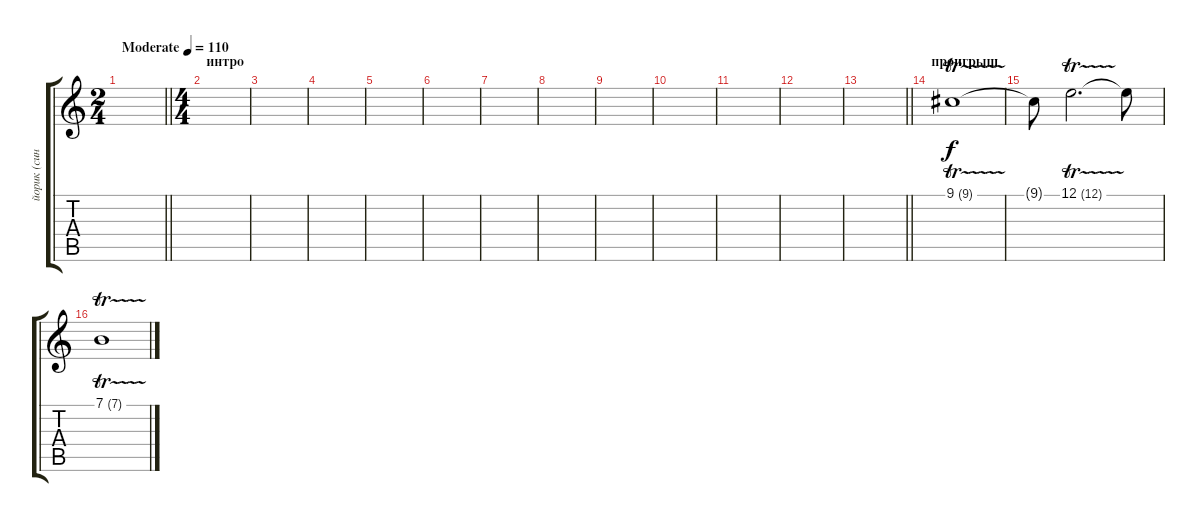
\track ("йорик (синт)" "йорик (син") {instrument choiraahs}
\staff {score tabs}
\tuning (E4 B3 G3 D3 A2 E2) {hide}
\ts (2 4)
\tempo (110 "Moderate")
\clef g2
\barLineRight lightlight
\ks c
|
\ts (4 4)
\section ("" "интро")
|
|
|
|
|
|
|
|
|
|
|
\barLineRight lightlight
|
\section ("" "проигрыш")
9.1{tr (9 32)}.1 |
9.1{t}.8 12.1{tr (12 32)}.2{d} 12.1{t}.8 |
7.1{tr (7 32)}.1
